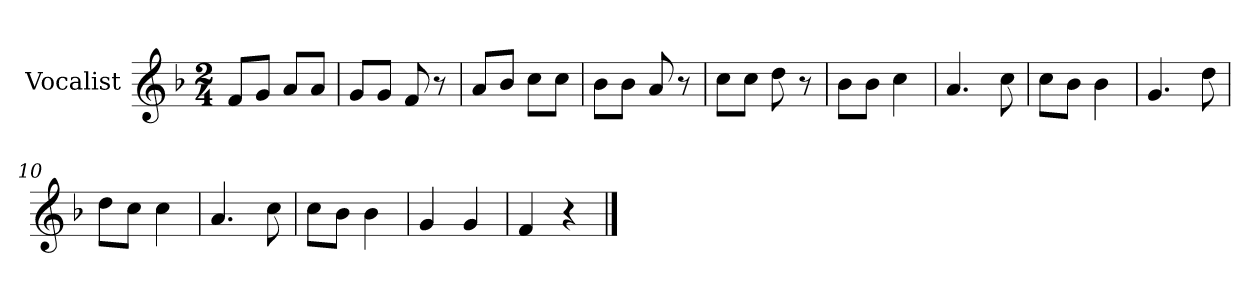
**kern
*part1
*staff1
*I"Vocalist
*k[b-]
*F:
*M2/4
=1
8fL
8gJ
8aL
8aJ
=2
8gL
8gJ
8f
8r
=3
8aL
8b-J
8ccL
8ccJ
=4
8b-L
8b-J
8a
8r
=5
8ccL
8ccJ
8dd
8r
=6
8b-L
8b-J
4cc
=7
4.a
8cc
=8
8ccL
8b-J
4b-
=9
4.g
8dd
=10
8ddL
8ccJ
4cc
=11
4.a
8cc
=12
8ccL
8b-J
4b-
=13
4g
4g
=14
4f
4r
==
*-
